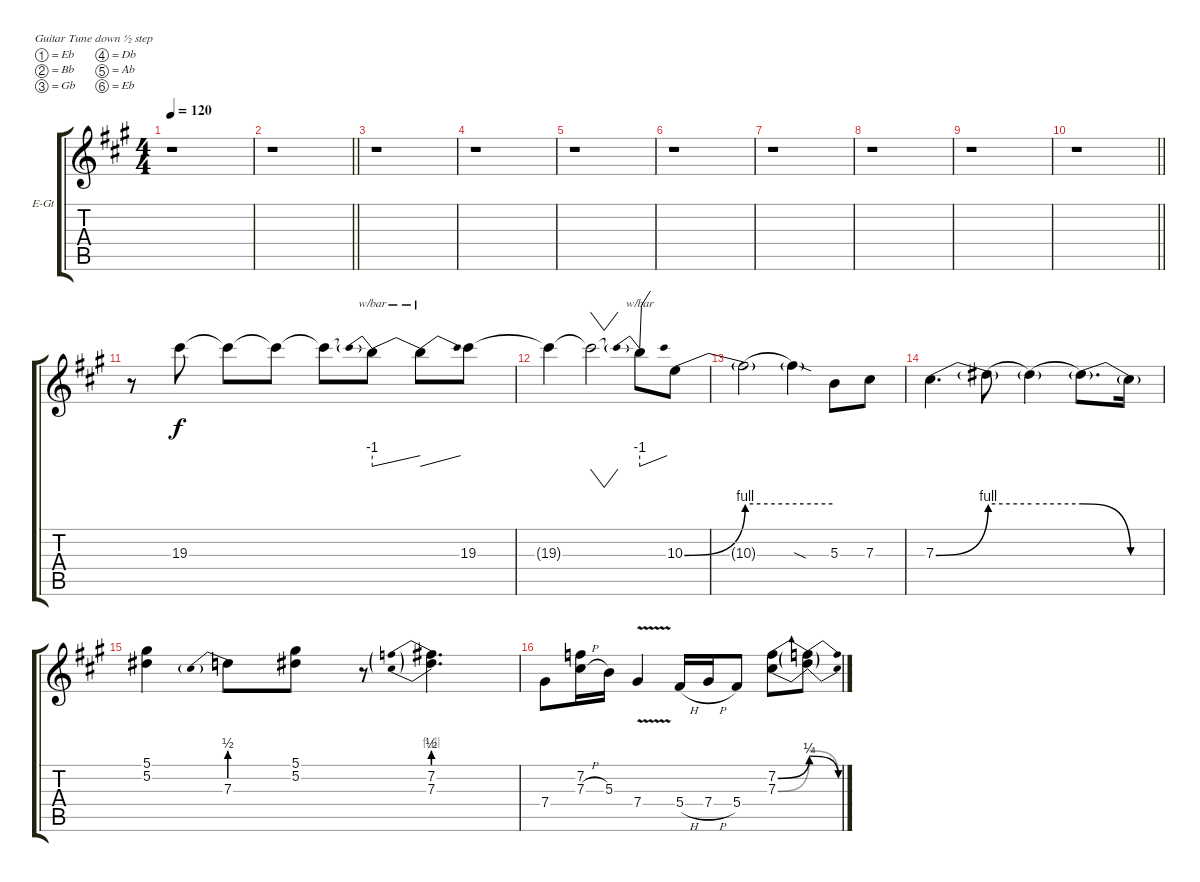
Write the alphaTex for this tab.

\bracketExtendMode groupsimilarinstruments
\firstSystemTrackNameOrientation horizontal
\otherSystemsTrackNameOrientation horizontal
\track ("Guitar 3" "E-Gt") {instrument distortionguitar}
\staff {score tabs}
\tuning (Eb4 Bb3 Gb3 Db3 Ab2 Eb2)
\ts (4 4)
\tempo 120
\clef g2
\ks a
r.1{dy f} |
\barLineRight lightlight
r.1 |
r.1 |
r.1 |
r.1 |
r.1 |
r.1 |
r.1 |
r.1 |
\barLineRight lightlight
r.1 |
r.8 19.3.8 19.3{t}.8 19.3{t}.8 19.3{t}.8 19.3{t}.8{tbe (predivedive default 0 -4 60 0)} 19.3{t}.8{tbe (dive default 0 -4 60 0)} 19.3.8 |
19.3{t}.4 19.3{t}.2{vw} 19.3{t}.8{tbe (predivedive default 0 -4 60 0)} 10.3{be (bend 0 0 60 4)}.8 |
10.3{be (hold 0 4 60 4) t}.2 10.3{sod t}.4 5.3.8 7.3.8 |
7.3{be (bend 0 0 60 4)}.4{d} 7.3{be (hold 0 4 60 4) t}.8 7.3{be (hold 0 4 60 4) t}.4 7.3{be (release 0 4 60 0) t}.8{d} 7.3{be (hold 0 0 60 0) t}.16 |
(5.1 5.2).4 7.3{be (prebend 0 2 60 2)}.8 (5.1 5.2).8 r.8 (7.2{be (prebend 0 2 60 2)} 7.3{be (prebend 0 4 60 4)}).4{d} |
7.4.8 (7.2 7.3{h}).16 5.3.16 7.4{v}.4 5.4{h}.16 7.4{h}.16 5.4.8 (7.2{be (bend 0 0 60 1)} 7.3{be (bend 0 0 60 2)}).8 (7.2{be (release 0 1 60 0) t} 7.3{be (release 0 2 60 0) t}).8
